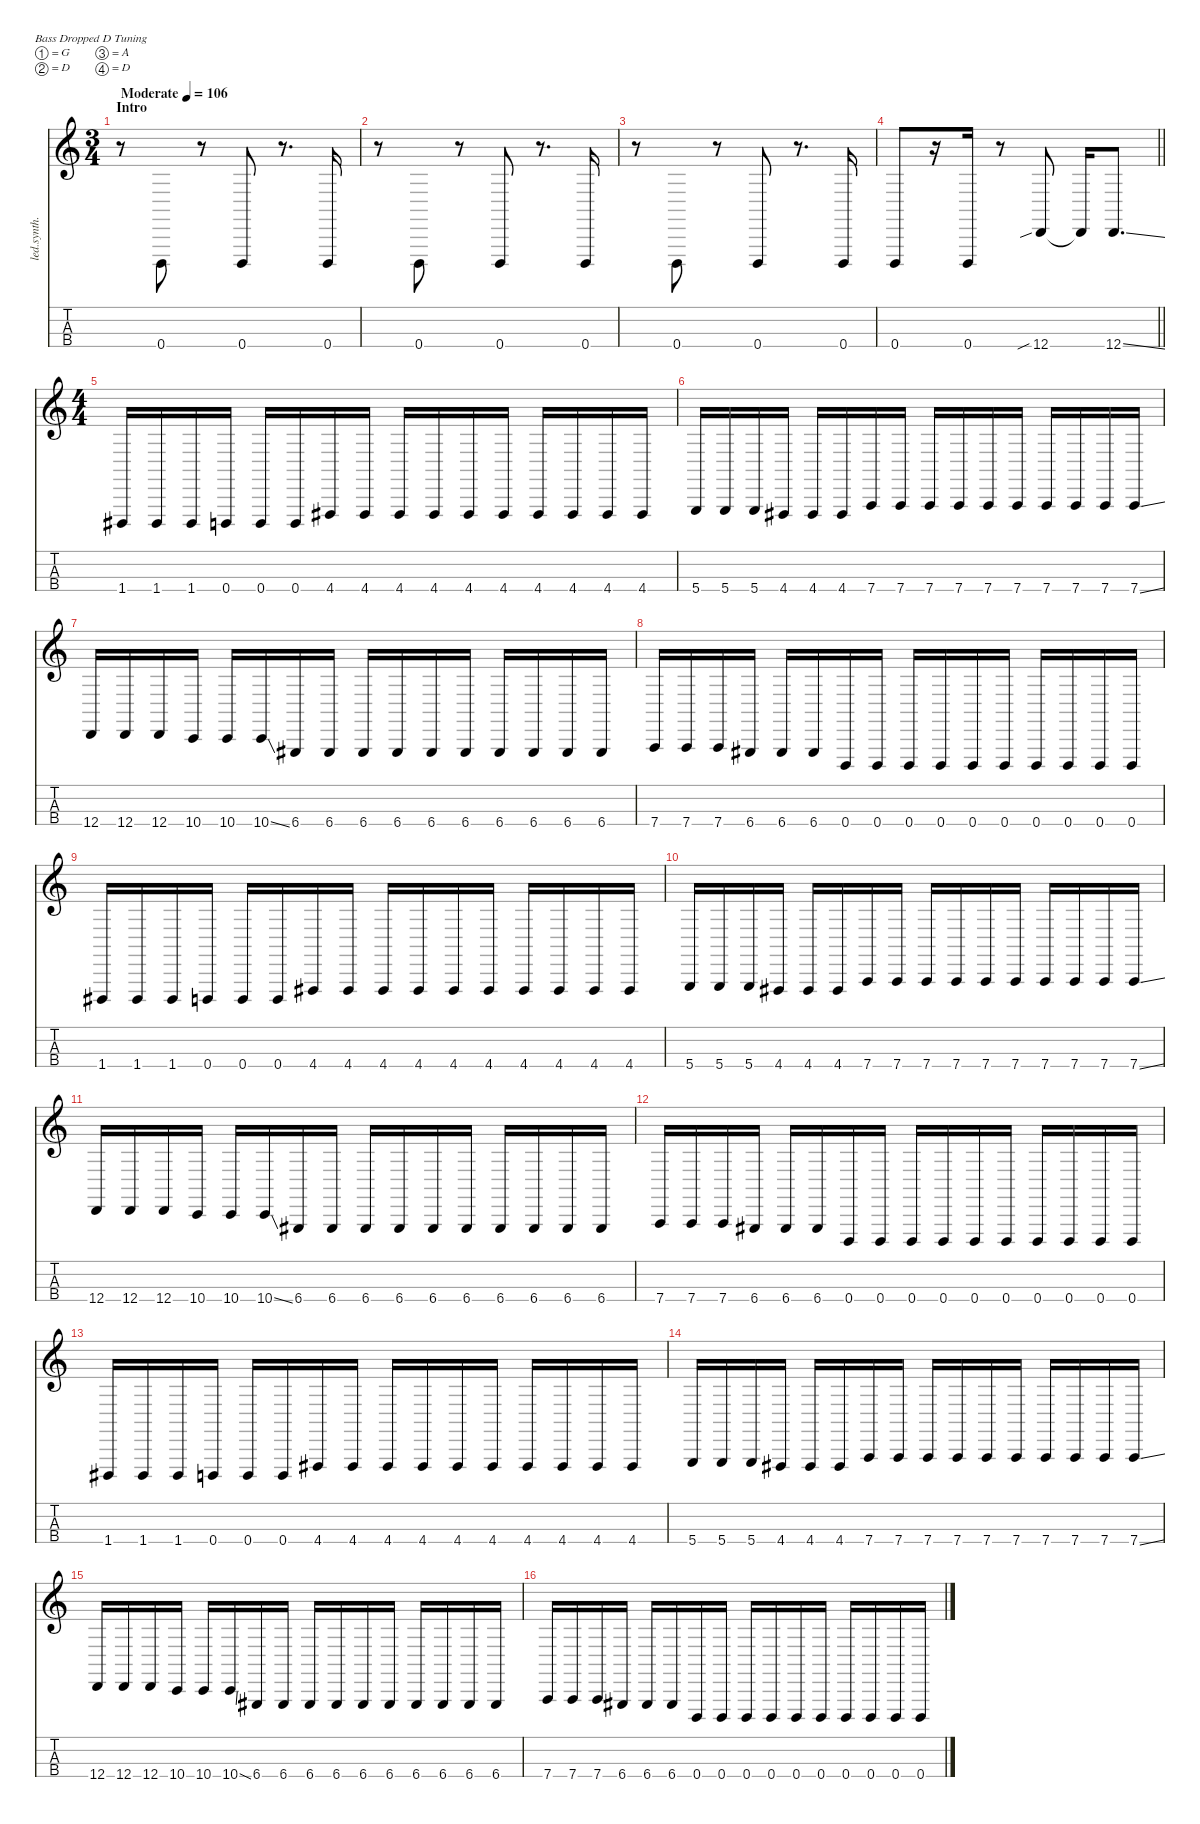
\defaultSystemsLayout 4
\hideDynamics
\bracketExtendMode nobrackets
\otherSystemsTrackNameOrientation horizontal
\track ("Track 6" "led.synth.") {instrument lead8bassandlead}
\staff {score tabs}
\tuning (G2 D2 A1 D1)
\ts (3 4)
\beaming (8 2 2 2)
\section ("" "Intro")
\tempo (106 "Moderate")
\clef g2
\ks c
r.8{dy f instrument lead8bassandlead beam Down} 0.4.8{beam Up} r.8{beam Up} 0.4.8{beam Up} r.8{d beam Up} 0.4.16{beam Up} |
r.8{beam Down} 0.4.8{beam Up} r.8{beam Up} 0.4.8{beam Up} r.8{d beam Up} 0.4.16{beam Up} |
r.8{beam Down} 0.4.8{beam Up} r.8{beam Up} 0.4.8{beam Up} r.8{d beam Up} 0.4.16{beam Up} |
\barLineRight lightlight
0.4.8{beam Up} r.16{beam Up} 0.4.16{beam Up} r.8{beam Up} 12.4{sib}.8{beam Up} 12.4{t}.16{beam Up} 12.4{ss}.8{d beam Up} |
\ts (4 4)
\beaming (8 2 2 2 2)
\section ("" "")
1.4{acc #}.16{beam Up} 1.4{acc #}.16{beam Up} 1.4{acc #}.16{beam Up} 0.4.16{beam Up} 0.4.16{beam Up} 0.4.16{beam Up} 4.4{acc #}.16{beam Up} 4.4{acc #}.16{beam Up} 4.4{acc #}.16{beam Up} 4.4{acc #}.16{beam Up} 4.4{acc #}.16{beam Up} 4.4{acc #}.16{beam Up} 4.4{acc #}.16{beam Up} 4.4{acc #}.16{beam Up} 4.4{acc #}.16{beam Up} 4.4{acc #}.16{beam Up} |
5.4.16{beam Up} 5.4.16{beam Up} 5.4.16{beam Up} 4.4{acc #}.16{beam Up} 4.4{acc #}.16{beam Up} 4.4{acc #}.16{beam Up} 7.4.16{beam Up} 7.4.16{beam Up} 7.4.16{beam Up} 7.4.16{beam Up} 7.4.16{beam Up} 7.4.16{beam Up} 7.4.16{beam Up} 7.4.16{beam Up} 7.4.16{beam Up} 7.4{ss}.16{beam Up} |
12.4.16{beam Up} 12.4.16{beam Up} 12.4.16{beam Up} 10.4.16{beam Up} 10.4.16{beam Up} 10.4{ss}.16{beam Up} 6.4{acc #}.16{beam Up} 6.4{acc #}.16{beam Up} 6.4{acc #}.16{beam Up} 6.4{acc #}.16{beam Up} 6.4{acc #}.16{beam Up} 6.4{acc #}.16{beam Up} 6.4{acc #}.16{beam Up} 6.4{acc #}.16{beam Up} 6.4{acc #}.16{beam Up} 6.4{acc #}.16{beam Up} |
7.4.16{beam Up} 7.4.16{beam Up} 7.4.16{beam Up} 6.4{acc #}.16{beam Up} 6.4{acc #}.16{beam Up} 6.4{acc #}.16{beam Up} 0.4.16{beam Up} 0.4.16{beam Up} 0.4.16{beam Up} 0.4.16{beam Up} 0.4.16{beam Up} 0.4.16{beam Up} 0.4.16{beam Up} 0.4.16{beam Up} 0.4.16{beam Up} 0.4.16{beam Up} |
1.4{acc #}.16{beam Up} 1.4{acc #}.16{beam Up} 1.4{acc #}.16{beam Up} 0.4.16{beam Up} 0.4.16{beam Up} 0.4.16{beam Up} 4.4{acc #}.16{beam Up} 4.4{acc #}.16{beam Up} 4.4{acc #}.16{beam Up} 4.4{acc #}.16{beam Up} 4.4{acc #}.16{beam Up} 4.4{acc #}.16{beam Up} 4.4{acc #}.16{beam Up} 4.4{acc #}.16{beam Up} 4.4{acc #}.16{beam Up} 4.4{acc #}.16{beam Up} |
5.4.16{beam Up} 5.4.16{beam Up} 5.4.16{beam Up} 4.4{acc #}.16{beam Up} 4.4{acc #}.16{beam Up} 4.4{acc #}.16{beam Up} 7.4.16{beam Up} 7.4.16{beam Up} 7.4.16{beam Up} 7.4.16{beam Up} 7.4.16{beam Up} 7.4.16{beam Up} 7.4.16{beam Up} 7.4.16{beam Up} 7.4.16{beam Up} 7.4{ss}.16{beam Up} |
12.4.16{beam Up} 12.4.16{beam Up} 12.4.16{beam Up} 10.4.16{beam Up} 10.4.16{beam Up} 10.4{ss}.16{beam Up} 6.4{acc #}.16{beam Up} 6.4{acc #}.16{beam Up} 6.4{acc #}.16{beam Up} 6.4{acc #}.16{beam Up} 6.4{acc #}.16{beam Up} 6.4{acc #}.16{beam Up} 6.4{acc #}.16{beam Up} 6.4{acc #}.16{beam Up} 6.4{acc #}.16{beam Up} 6.4{acc #}.16{beam Up} |
7.4.16{beam Up} 7.4.16{beam Up} 7.4.16{beam Up} 6.4{acc #}.16{beam Up} 6.4{acc #}.16{beam Up} 6.4{acc #}.16{beam Up} 0.4.16{beam Up} 0.4.16{beam Up} 0.4.16{beam Up} 0.4.16{beam Up} 0.4.16{beam Up} 0.4.16{beam Up} 0.4.16{beam Up} 0.4.16{beam Up} 0.4.16{beam Up} 0.4.16{beam Up} |
1.4{acc #}.16{beam Up} 1.4{acc #}.16{beam Up} 1.4{acc #}.16{beam Up} 0.4.16{beam Up} 0.4.16{beam Up} 0.4.16{beam Up} 4.4{acc #}.16{beam Up} 4.4{acc #}.16{beam Up} 4.4{acc #}.16{beam Up} 4.4{acc #}.16{beam Up} 4.4{acc #}.16{beam Up} 4.4{acc #}.16{beam Up} 4.4{acc #}.16{beam Up} 4.4{acc #}.16{beam Up} 4.4{acc #}.16{beam Up} 4.4{acc #}.16{beam Up} |
5.4.16{beam Up} 5.4.16{beam Up} 5.4.16{beam Up} 4.4{acc #}.16{beam Up} 4.4{acc #}.16{beam Up} 4.4{acc #}.16{beam Up} 7.4.16{beam Up} 7.4.16{beam Up} 7.4.16{beam Up} 7.4.16{beam Up} 7.4.16{beam Up} 7.4.16{beam Up} 7.4.16{beam Up} 7.4.16{beam Up} 7.4.16{beam Up} 7.4{ss}.16{beam Up} |
12.4.16{beam Up} 12.4.16{beam Up} 12.4.16{beam Up} 10.4.16{beam Up} 10.4.16{beam Up} 10.4{ss}.16{beam Up} 6.4{acc #}.16{beam Up} 6.4{acc #}.16{beam Up} 6.4{acc #}.16{beam Up} 6.4{acc #}.16{beam Up} 6.4{acc #}.16{beam Up} 6.4{acc #}.16{beam Up} 6.4{acc #}.16{beam Up} 6.4{acc #}.16{beam Up} 6.4{acc #}.16{beam Up} 6.4{acc #}.16{beam Up} |
7.4.16{beam Up} 7.4.16{beam Up} 7.4.16{beam Up} 6.4{acc #}.16{beam Up} 6.4{acc #}.16{beam Up} 6.4{acc #}.16{beam Up} 0.4.16{beam Up} 0.4.16{beam Up} 0.4.16{beam Up} 0.4.16{beam Up} 0.4.16{beam Up} 0.4.16{beam Up} 0.4.16{beam Up} 0.4.16{beam Up} 0.4.16{beam Up} 0.4.16{beam Up}
